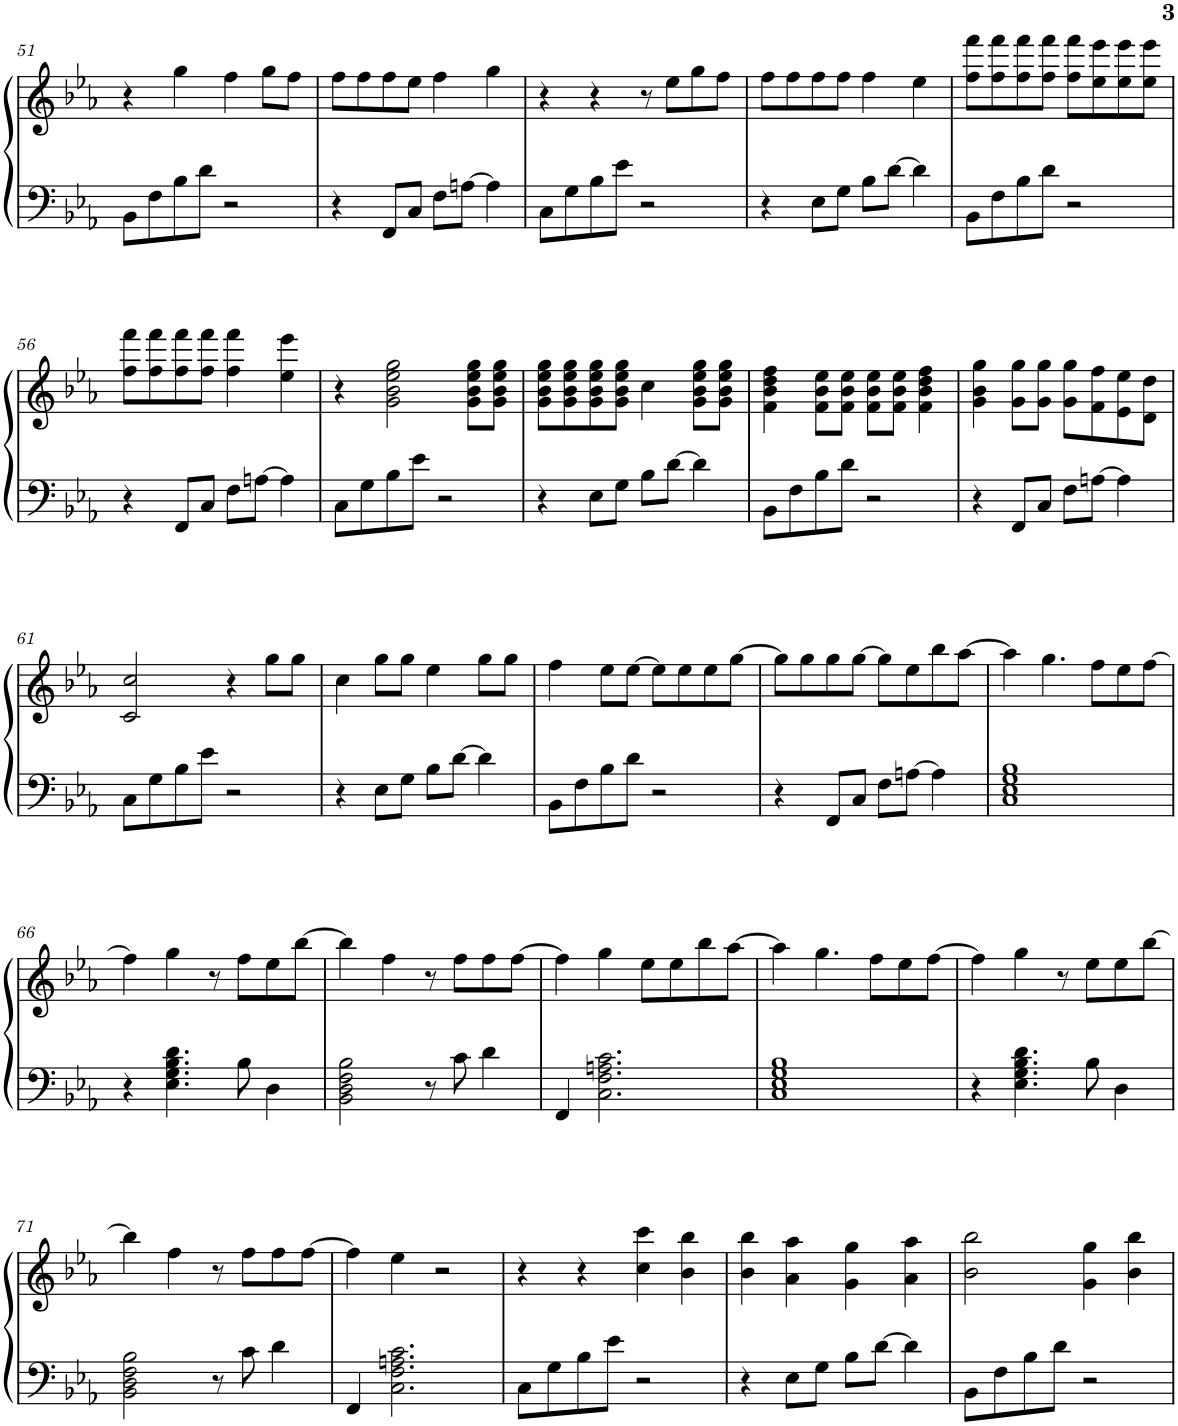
**kern	**kern
*part1	*part1
*staff2	*staff1
*I"Piano	*
*I'Pno.	*
!!LO:PB:g=z
*clefF4	*clefG2
*k[b-e-a-]	*k[b-e-a-]
*M4/4	*M4/4
=51	=51
8BB-\L	4r
8F\	.
8B-\	4gg\
8d\J	.
2r	4ff\
.	8gg\L
.	8ff\J
=52	=52
4r	8ff\L
.	8ff\
8FF/L	8ff\
8C/J	8ee-\J
8F\L	4ff\
[8An\J	.
4A\]	4gg\
=53	=53
8C\L	4r
8G\	.
8B-\	4r
8e-\J	.
2r	8r
.	8ee-\L
.	8gg\
.	8ff\J
=54	=54
4r	8ff\L
.	8ff\
8E-\L	8ff\
8G\J	8ff\J
8B-\L	4ff\
[8d\J	.
4d\]	4ee-\
=55	=55
8BB-\L	8ff\ 8fff\L
8F\	8ff\ 8fff\
8B-\	8ff\ 8fff\
8d\J	8ff\ 8fff\J
2r	8ff\ 8fff\L
.	8ee-\ 8eee-\
.	8ee-\ 8eee-\
.	8ee-\ 8eee-\J
!!LO:LB:g=z
=56	=56
4r	8ff\ 8fff\L
.	8ff\ 8fff\
8FF/L	8ff\ 8fff\
8C/J	8ff\ 8fff\J
8F\L	4ff\ 4fff\
[8An\J	.
4A\]	4ee-\ 4eee-\
=57	=57
8C\L	4r
8G\	.
8B-\	2g\ 2b-\ 2ee-\ 2gg\
8e-\J	.
2r	.
.	8g\ 8b-\ 8ee-\ 8gg\L
.	8g\ 8b-\ 8ee-\ 8gg\J
=58	=58
4r	8g\ 8b-\ 8ee-\ 8gg\L
.	8g\ 8b-\ 8ee-\ 8gg\
8E-\L	8g\ 8b-\ 8ee-\ 8gg\
8G\J	8g\ 8b-\ 8ee-\ 8gg\J
8B-\L	4cc\
[8d\J	.
4d\]	8g\ 8b-\ 8ee-\ 8gg\L
.	8g\ 8b-\ 8ee-\ 8gg\J
=59	=59
8BB-\L	4f\ 4b-\ 4dd\ 4ff\
8F\	.
8B-\	8f\ 8b-\ 8ee-\L
8d\J	8f\ 8b-\ 8ee-\J
2r	8f\ 8b-\ 8ee-\L
.	8f\ 8b-\ 8ee-\J
.	4f\ 4b-\ 4dd\ 4ff\
=60	=60
4r	4g\ 4b-\ 4gg\
8FF/L	8g\ 8gg\L
8C/J	8g\ 8gg\J
8F\L	8g\ 8gg\L
[8An\J	8f\ 8ff\
4A\]	8e-\ 8ee-\
.	8d\ 8dd\J
!!LO:LB:g=z
=61	=61
8C\L	2c/ 2cc/
8G\	.
8B-\	.
8e-\J	.
2r	4r
.	8gg\L
.	8gg\J
=62	=62
4r	4cc\
8E-\L	8gg\L
8G\J	8gg\J
8B-\L	4ee-\
[8d\J	.
4d\]	8gg\L
.	8gg\J
=63	=63
8BB-\L	4ff\
8F\	.
8B-\	8ee-\L
8d\J	[8ee-\J
2r	8ee-\L]
.	8ee-\
.	8ee-\
.	[8gg\J
=64	=64
4r	8gg\L]
.	8gg\
8FF/L	8gg\
8C/J	[8gg\J
8F\L	8gg\L]
[8An\J	8ee-\
4A\]	8bb-\
.	[8aa-\J
=65	=65
1C 1E- 1G 1B-	4aa-\]
.	4.gg\
.	8ff\L
.	8ee-\
.	[8ff\J
!!LO:LB:g=z
=66	=66
4r	4ff\]
4.E-\ 4.G\ 4.B-\ 4.d\	4gg\
.	8r
8B-\	8ff\L
4D\	8ee-\
.	[8bb-\J
=67	=67
2BB-\ 2D\ 2F\ 2B-\	4bb-\]
.	4ff\
8r	8r
8c\	8ff\L
4d\	8ff\
.	[8ff\J
=68	=68
4FF/	4ff\]
2.C\ 2.F\ 2.An\ 2.c\	4gg\
.	8ee-\L
.	8ee-\
.	8bb-\
.	[8aa-\J
=69	=69
1C 1E- 1G 1B-	4aa-\]
.	4.gg\
.	8ff\L
.	8ee-\
.	[8ff\J
=70	=70
4r	4ff\]
4.E-\ 4.G\ 4.B-\ 4.d\	4gg\
.	8r
8B-\	8ee-\L
4D\	8ee-\
.	[8bb-\J
!!LO:LB:g=z
=71	=71
2BB-\ 2D\ 2F\ 2B-\	4bb-\]
.	4ff\
8r	8r
8c\	8ff\L
4d\	8ff\
.	[8ff\J
=72	=72
4FF/	4ff\]
2.C\ 2.F\ 2.An\ 2.c\	4ee-\
.	2r
=73	=73
8C\L	4r
8G\	.
8B-\	4r
8e-\J	.
2r	4cc\ 4ccc\
.	4b-\ 4bb-\
=74	=74
4r	4b-\ 4bb-\
8E-\L	4a-\ 4aa-\
8G\J	.
8B-\L	4g\ 4gg\
[8d\J	.
4d\]	4a-\ 4aa-\
=75	=75
8BB-\L	2b-\ 2bb-\
8F\	.
8B-\	.
8d\J	.
2r	4g\ 4gg\
.	4b-\ 4bb-\
=	=
*-	*-
